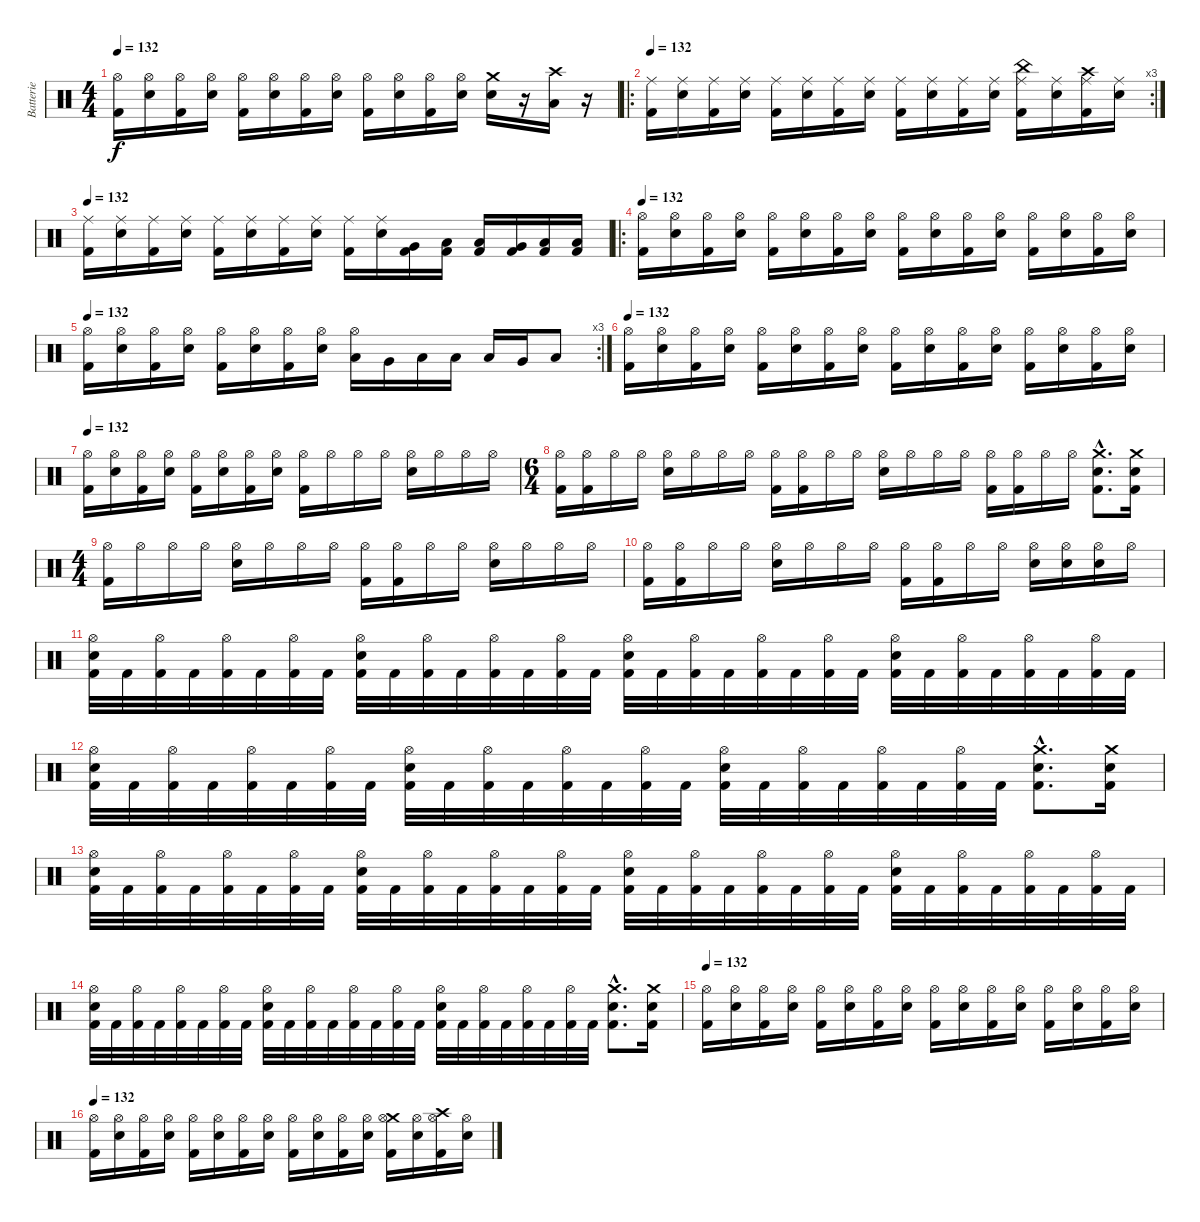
\track ("Batterie" "Batterie") {instrument percussion}
\staff {score}
\articulation defaults
\ts (4 4)
\tempo 132
\clef neutral
\ks c
("Hi-Hat (open)" "Kick (hit) 2").16{dy f} ("Hi-Hat (open)" "Electric Snare (hit)").16 ("Hi-Hat (open)" "Kick (hit) 2").16 ("Hi-Hat (open)" "Electric Snare (hit)").16 ("Hi-Hat (open)" "Kick (hit) 2").16 ("Hi-Hat (open)" "Electric Snare (hit)").16 ("Hi-Hat (open)" "Kick (hit) 2").16 ("Hi-Hat (open)" "Electric Snare (hit)").16 ("Hi-Hat (open)" "Kick (hit) 2").16 ("Hi-Hat (open)" "Electric Snare (hit)").16 ("Hi-Hat (open)" "Kick (hit) 2").16 ("Hi-Hat (open)" "Electric Snare (hit)").16 ("Crash medium (hit)" "Electric Snare (hit)").16 r.16 ("Low Tom (hit)" "Crash high (hit)").16 r.16 |
\ro
\rc 3
\tempo 132
("Ride (middle)" "Kick (hit) 2").16 ("Ride (middle)" "Electric Snare (hit)").16 ("Ride (middle)" "Kick (hit) 2").16 ("Ride (middle)" "Electric Snare (hit)").16 ("Ride (middle)" "Kick (hit) 2").16 ("Ride (middle)" "Electric Snare (hit)").16 ("Ride (middle)" "Kick (hit) 2").16 ("Ride (middle)" "Electric Snare (hit)").16 ("Ride (middle)" "Kick (hit) 2").16 ("Ride (middle)" "Electric Snare (hit)").16 ("Ride (middle)" "Kick (hit) 2").16 ("Ride (middle)" "Electric Snare (hit)").16 ("China (hit)" "Ride (middle)" "Kick (hit) 2").16 ("Ride (middle)" "Electric Snare (hit)").16 ("Crash high (hit)" "Ride (middle)" "Kick (hit) 2").16 ("Ride (middle)" "Electric Snare (hit)").16 |
\tempo 132
("Ride (middle)" "Kick (hit) 2").16 ("Ride (middle)" "Electric Snare (hit)").16 ("Ride (middle)" "Kick (hit) 2").16 ("Ride (middle)" "Electric Snare (hit)").16 ("Ride (middle)" "Kick (hit) 2").16 ("Ride (middle)" "Electric Snare (hit)").16 ("Ride (middle)" "Kick (hit) 2").16 ("Ride (middle)" "Electric Snare (hit)").16 ("Ride (middle)" "Kick (hit) 2").16 ("Ride (middle)" "Electric Snare (hit)").16 ("Very Low Tom (hit)" "Kick (hit) 2").16 ("Low Floor Tom (hit)" "Kick (hit) 2").16 ("Low Tom (hit)" "Kick (hit) 2").16 ("Very Low Tom (hit)" "Kick (hit) 2").16 ("Low Floor Tom (hit)" "Kick (hit) 2").16 ("Low Floor Tom (hit)" "Kick (hit) 2").16 |
\ro
\tempo 132
("Hi-Hat (open)" "Kick (hit) 2").16 ("Hi-Hat (open)" "Electric Snare (hit)").16 ("Hi-Hat (open)" "Kick (hit) 2").16 ("Hi-Hat (open)" "Electric Snare (hit)").16 ("Hi-Hat (open)" "Kick (hit) 2").16 ("Hi-Hat (open)" "Electric Snare (hit)").16 ("Hi-Hat (open)" "Kick (hit) 2").16 ("Hi-Hat (open)" "Electric Snare (hit)").16 ("Hi-Hat (open)" "Kick (hit) 2").16 ("Hi-Hat (open)" "Electric Snare (hit)").16 ("Hi-Hat (open)" "Kick (hit) 2").16 ("Hi-Hat (open)" "Electric Snare (hit)").16 ("Hi-Hat (open)" "Kick (hit) 2").16 ("Hi-Hat (open)" "Electric Snare (hit)").16 ("Hi-Hat (open)" "Kick (hit) 2").16 ("Hi-Hat (open)" "Electric Snare (hit)").16 |
\rc 3
\tempo 132
("Hi-Hat (open)" "Kick (hit) 2").16 ("Hi-Hat (open)" "Electric Snare (hit)").16 ("Hi-Hat (open)" "Kick (hit) 2").16 ("Hi-Hat (open)" "Electric Snare (hit)").16 ("Hi-Hat (open)" "Kick (hit) 2").16 ("Hi-Hat (open)" "Electric Snare (hit)").16 ("Hi-Hat (open)" "Kick (hit) 2").16 ("Hi-Hat (open)" "Electric Snare (hit)").16 ("Hi-Hat (open)" "Low Tom (hit)").16 "Very Low Tom (hit)".16 "Low Floor Tom (hit)".16 "Low Floor Tom (hit)".16 "Low Tom (hit)".16 "Very Low Tom (hit)".16 "Low Floor Tom (hit)".8 |
\tempo 132
("Hi-Hat (open)" "Kick (hit) 2").16 ("Hi-Hat (open)" "Electric Snare (hit)").16 ("Hi-Hat (open)" "Kick (hit) 2").16 ("Hi-Hat (open)" "Electric Snare (hit)").16 ("Hi-Hat (open)" "Kick (hit) 2").16 ("Hi-Hat (open)" "Electric Snare (hit)").16 ("Hi-Hat (open)" "Kick (hit) 2").16 ("Hi-Hat (open)" "Electric Snare (hit)").16 ("Hi-Hat (open)" "Kick (hit) 2").16 ("Hi-Hat (open)" "Electric Snare (hit)").16 ("Hi-Hat (open)" "Kick (hit) 2").16 ("Hi-Hat (open)" "Electric Snare (hit)").16 ("Hi-Hat (open)" "Kick (hit) 2").16 ("Hi-Hat (open)" "Electric Snare (hit)").16 ("Hi-Hat (open)" "Kick (hit) 2").16 ("Hi-Hat (open)" "Electric Snare (hit)").16 |
\tempo 132
("Hi-Hat (open)" "Kick (hit) 2").16 ("Hi-Hat (open)" "Electric Snare (hit)").16 ("Hi-Hat (open)" "Kick (hit) 2").16 ("Hi-Hat (open)" "Electric Snare (hit)").16 ("Hi-Hat (open)" "Kick (hit) 2").16 ("Hi-Hat (open)" "Electric Snare (hit)").16 ("Hi-Hat (open)" "Kick (hit) 2").16 ("Hi-Hat (open)" "Electric Snare (hit)").16 ("Hi-Hat (open)" "Kick (hit) 2").16 "Hi-Hat (open)".16 "Hi-Hat (open)".16 "Hi-Hat (open)".16 ("Hi-Hat (open)" "Electric Snare (hit)").16 "Hi-Hat (open)".16 "Hi-Hat (open)".16 "Hi-Hat (open)".16 |
\ts (6 4)
("Hi-Hat (open)" "Kick (hit) 2").16 ("Hi-Hat (open)" "Kick (hit) 2").16 "Hi-Hat (open)".16 "Hi-Hat (open)".16 ("Hi-Hat (open)" "Electric Snare (hit)").16 "Hi-Hat (open)".16 "Hi-Hat (open)".16 "Hi-Hat (open)".16 ("Hi-Hat (open)" "Kick (hit) 2").16 ("Hi-Hat (open)" "Kick (hit) 2").16 "Hi-Hat (open)".16 "Hi-Hat (open)".16 ("Hi-Hat (open)" "Electric Snare (hit)").16 "Hi-Hat (open)".16 "Hi-Hat (open)".16 "Hi-Hat (open)".16 ("Hi-Hat (open)" "Kick (hit) 2").16 ("Hi-Hat (open)" "Kick (hit) 2").16 "Hi-Hat (open)".16 "Hi-Hat (open)".16 ("Kick (hit) 2"{hac} "Crash medium (hit)"{hac} "Electric Snare (hit)"{hac}).8{d} ("Kick (hit) 2" "Crash medium (hit)" "Electric Snare (hit)").16 |
\ts (4 4)
("Hi-Hat (open)" "Kick (hit) 2").16 "Hi-Hat (open)".16 "Hi-Hat (open)".16 "Hi-Hat (open)".16 ("Hi-Hat (open)" "Electric Snare (hit)").16 "Hi-Hat (open)".16 "Hi-Hat (open)".16 "Hi-Hat (open)".16 ("Hi-Hat (open)" "Kick (hit) 2").16 ("Hi-Hat (open)" "Kick (hit) 2").16 "Hi-Hat (open)".16 "Hi-Hat (open)".16 ("Hi-Hat (open)" "Electric Snare (hit)").16 "Hi-Hat (open)".16 "Hi-Hat (open)".16 "Hi-Hat (open)".16 |
("Hi-Hat (open)" "Kick (hit) 2").16 ("Hi-Hat (open)" "Kick (hit) 2").16 "Hi-Hat (open)".16 "Hi-Hat (open)".16 ("Hi-Hat (open)" "Electric Snare (hit)").16 "Hi-Hat (open)".16 "Hi-Hat (open)".16 "Hi-Hat (open)".16 ("Hi-Hat (open)" "Kick (hit) 2").16 ("Hi-Hat (open)" "Kick (hit) 2").16 "Hi-Hat (open)".16 "Hi-Hat (open)".16 ("Hi-Hat (open)" "Electric Snare (hit)").16 ("Hi-Hat (open)" "Electric Snare (hit)").16 ("Hi-Hat (open)" "Electric Snare (hit)").16 "Hi-Hat (open)".16 |
("Hi-Hat (open)" "Electric Snare (hit)" "Kick (hit) 2").32 "Kick (hit) 2".32 ("Hi-Hat (open)" "Kick (hit) 2").32 "Kick (hit) 2".32 ("Hi-Hat (open)" "Kick (hit) 2").32 "Kick (hit) 2".32 ("Hi-Hat (open)" "Kick (hit) 2").32 "Kick (hit) 2".32 ("Hi-Hat (open)" "Electric Snare (hit)" "Kick (hit) 2").32 "Kick (hit) 2".32 ("Hi-Hat (open)" "Kick (hit) 2").32 "Kick (hit) 2".32 ("Hi-Hat (open)" "Kick (hit) 2").32 "Kick (hit) 2".32 ("Hi-Hat (open)" "Kick (hit) 2").32 "Kick (hit) 2".32 ("Hi-Hat (open)" "Electric Snare (hit)" "Kick (hit) 2").32 "Kick (hit) 2".32 ("Hi-Hat (open)" "Kick (hit) 2").32 "Kick (hit) 2".32 ("Hi-Hat (open)" "Kick (hit) 2").32 "Kick (hit) 2".32 ("Hi-Hat (open)" "Kick (hit) 2").32 "Kick (hit) 2".32 ("Hi-Hat (open)" "Electric Snare (hit)" "Kick (hit) 2").32 "Kick (hit) 2".32 ("Hi-Hat (open)" "Kick (hit) 2").32 "Kick (hit) 2".32 ("Hi-Hat (open)" "Kick (hit) 2").32 "Kick (hit) 2".32 ("Hi-Hat (open)" "Kick (hit) 2").32 "Kick (hit) 2".32 |
("Hi-Hat (open)" "Electric Snare (hit)" "Kick (hit) 2").32 "Kick (hit) 2".32 ("Hi-Hat (open)" "Kick (hit) 2").32 "Kick (hit) 2".32 ("Hi-Hat (open)" "Kick (hit) 2").32 "Kick (hit) 2".32 ("Hi-Hat (open)" "Kick (hit) 2").32 "Kick (hit) 2".32 ("Hi-Hat (open)" "Electric Snare (hit)" "Kick (hit) 2").32 "Kick (hit) 2".32 ("Hi-Hat (open)" "Kick (hit) 2").32 "Kick (hit) 2".32 ("Hi-Hat (open)" "Kick (hit) 2").32 "Kick (hit) 2".32 ("Hi-Hat (open)" "Kick (hit) 2").32 "Kick (hit) 2".32 ("Hi-Hat (open)" "Electric Snare (hit)" "Kick (hit) 2").32 "Kick (hit) 2".32 ("Hi-Hat (open)" "Kick (hit) 2").32 "Kick (hit) 2".32 ("Hi-Hat (open)" "Kick (hit) 2").32 "Kick (hit) 2".32 ("Hi-Hat (open)" "Kick (hit) 2").32 "Kick (hit) 2".32 ("Crash medium (hit)"{hac} "Electric Snare (hit)"{hac} "Kick (hit) 2"{hac}).8{d} ("Crash medium (hit)" "Electric Snare (hit)" "Kick (hit) 2").16 |
("Hi-Hat (open)" "Electric Snare (hit)" "Kick (hit) 2").32 "Kick (hit) 2".32 ("Hi-Hat (open)" "Kick (hit) 2").32 "Kick (hit) 2".32 ("Hi-Hat (open)" "Kick (hit) 2").32 "Kick (hit) 2".32 ("Hi-Hat (open)" "Kick (hit) 2").32 "Kick (hit) 2".32 ("Hi-Hat (open)" "Electric Snare (hit)" "Kick (hit) 2").32 "Kick (hit) 2".32 ("Hi-Hat (open)" "Kick (hit) 2").32 "Kick (hit) 2".32 ("Hi-Hat (open)" "Kick (hit) 2").32 "Kick (hit) 2".32 ("Hi-Hat (open)" "Kick (hit) 2").32 "Kick (hit) 2".32 ("Hi-Hat (open)" "Electric Snare (hit)" "Kick (hit) 2").32 "Kick (hit) 2".32 ("Hi-Hat (open)" "Kick (hit) 2").32 "Kick (hit) 2".32 ("Hi-Hat (open)" "Kick (hit) 2").32 "Kick (hit) 2".32 ("Hi-Hat (open)" "Kick (hit) 2").32 "Kick (hit) 2".32 ("Hi-Hat (open)" "Electric Snare (hit)" "Kick (hit) 2").32 "Kick (hit) 2".32 ("Hi-Hat (open)" "Kick (hit) 2").32 "Kick (hit) 2".32 ("Hi-Hat (open)" "Kick (hit) 2").32 "Kick (hit) 2".32 ("Hi-Hat (open)" "Kick (hit) 2").32 "Kick (hit) 2".32 |
("Hi-Hat (open)" "Electric Snare (hit)" "Kick (hit) 2").32 "Kick (hit) 2".32 ("Hi-Hat (open)" "Kick (hit) 2").32 "Kick (hit) 2".32 ("Hi-Hat (open)" "Kick (hit) 2").32 "Kick (hit) 2".32 ("Hi-Hat (open)" "Kick (hit) 2").32 "Kick (hit) 2".32 ("Hi-Hat (open)" "Electric Snare (hit)" "Kick (hit) 2").32 "Kick (hit) 2".32 ("Hi-Hat (open)" "Kick (hit) 2").32 "Kick (hit) 2".32 ("Hi-Hat (open)" "Kick (hit) 2").32 "Kick (hit) 2".32 ("Hi-Hat (open)" "Kick (hit) 2").32 "Kick (hit) 2".32 ("Hi-Hat (open)" "Electric Snare (hit)" "Kick (hit) 2").32 "Kick (hit) 2".32 ("Hi-Hat (open)" "Kick (hit) 2").32 "Kick (hit) 2".32 ("Hi-Hat (open)" "Kick (hit) 2").32 "Kick (hit) 2".32 ("Hi-Hat (open)" "Kick (hit) 2").32 "Kick (hit) 2".32 ("Crash medium (hit)"{hac} "Electric Snare (hit)"{hac} "Kick (hit) 2"{hac}).8{d} ("Crash medium (hit)" "Electric Snare (hit)" "Kick (hit) 2").16 |
\tempo 132
("Hi-Hat (open)" "Kick (hit) 2").16 ("Hi-Hat (open)" "Electric Snare (hit)").16 ("Hi-Hat (open)" "Kick (hit) 2").16 ("Hi-Hat (open)" "Electric Snare (hit)").16 ("Hi-Hat (open)" "Kick (hit) 2").16 ("Hi-Hat (open)" "Electric Snare (hit)").16 ("Hi-Hat (open)" "Kick (hit) 2").16 ("Hi-Hat (open)" "Electric Snare (hit)").16 ("Hi-Hat (open)" "Kick (hit) 2").16 ("Hi-Hat (open)" "Electric Snare (hit)").16 ("Hi-Hat (open)" "Kick (hit) 2").16 ("Hi-Hat (open)" "Electric Snare (hit)").16 ("Hi-Hat (open)" "Kick (hit) 2").16 ("Hi-Hat (open)" "Electric Snare (hit)").16 ("Hi-Hat (open)" "Kick (hit) 2").16 ("Hi-Hat (open)" "Electric Snare (hit)").16 |
\tempo 132
("Hi-Hat (open)" "Kick (hit) 2").16 ("Hi-Hat (open)" "Electric Snare (hit)").16 ("Hi-Hat (open)" "Kick (hit) 2").16 ("Hi-Hat (open)" "Electric Snare (hit)").16 ("Hi-Hat (open)" "Kick (hit) 2").16 ("Hi-Hat (open)" "Electric Snare (hit)").16 ("Hi-Hat (open)" "Kick (hit) 2").16 ("Hi-Hat (open)" "Electric Snare (hit)").16 ("Hi-Hat (open)" "Kick (hit) 2").16 ("Hi-Hat (open)" "Electric Snare (hit)").16 ("Hi-Hat (open)" "Kick (hit) 2").16 ("Hi-Hat (open)" "Electric Snare (hit)").16 ("Crash medium (hit)" "Hi-Hat (open)" "Kick (hit) 2").16 ("Hi-Hat (open)" "Electric Snare (hit)").16 ("Crash high (hit)" "Hi-Hat (open)" "Kick (hit) 2").16 ("Hi-Hat (open)" "Electric Snare (hit)").16
